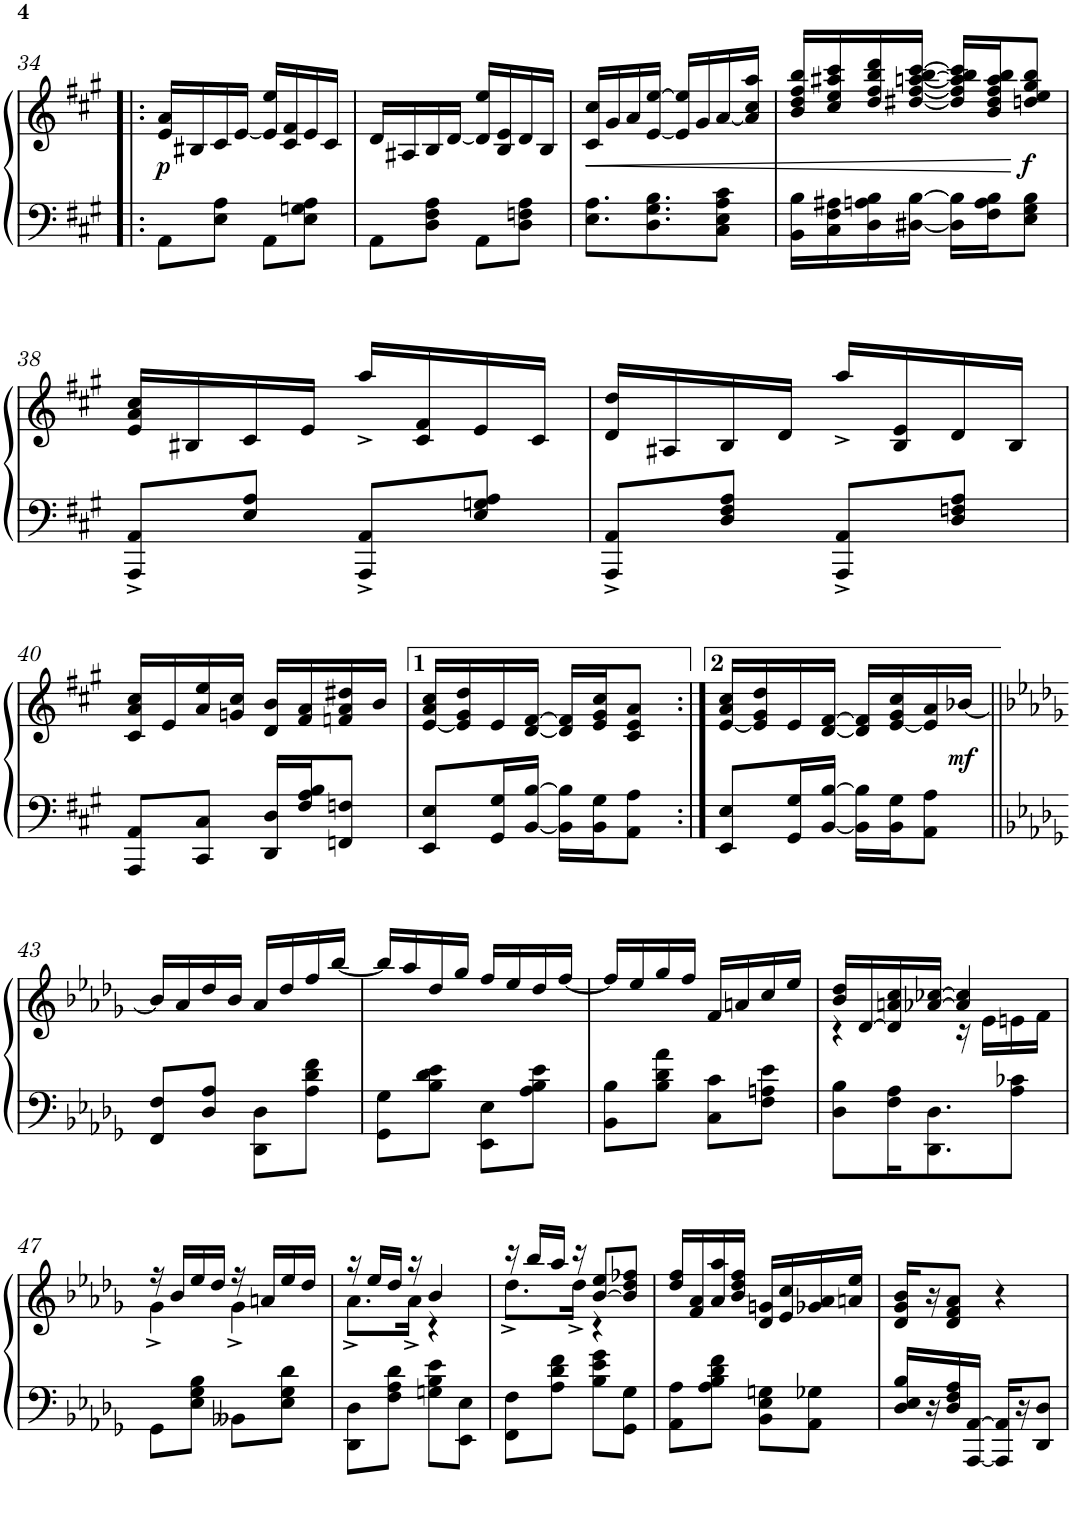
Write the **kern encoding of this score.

**kern	**kern	**dynam
*part1	*part1	*part1
*staff2	*staff1	*staff1/2
*I"Piano	*	*
*I'Pno.	*	*
!!LO:PB:g=z
*clefF4	*clefG2	*
*k[f#c#g#]	*k[f#c#g#]	*
*A:	*A:	*
*M2/4	*M2/4	*
=34!|:	=34!|:	=34!|:
!	!	!LO:DY:b
8AA\L	16e/ 16a/LL	p
.	16B#X/	.
8E\ 8A\J	16c#/	.
.	[16e/JJ	.
8AA\L	16e/] 16ee/LL	.
.	16c#/ 16f#/	.
8E\ 8Gn\ 8A\J	16e/	.
.	16c#/JJ	.
=35	=35	=35
8AA\L	16d/LL	.
.	16A#X/	.
8D\ 8F#\ 8A\J	16B/	.
.	[16d/JJ	.
8AA\L	16d/] 16ee/LL	.
.	16B/ 16e/	.
8D\ 8Fn\ 8A\J	16d/	.
.	16B/JJ	.
=36	=36	=36
!	!	!LO:HP:b
8.E\ 8.A\L	16c#/ 16cc#/LL	<
.	16g#/	.
.	16a/	.
8.D\ 8.G#\ 8.B\	[16e/ [16ee/JJ	.
.	16e/] 16ee/]LL	.
.	16g#/	.
8C#\ 8E\ 8A\ 8c#\J	[16a/	.
.	16a/] 16cc#/ 16aa/JJ	.
=37	=37	=37
16BB\ 16B\LL	16b/ 16dd/ 16ff#/ 16bb/LL	.
16C#\ 16F#\ 16A#X\	16cc#/ 16ee/ 16aa#X/ 16ccc#/	.
16D\ 16An\ 16B\	16dd/ 16ff#/ 16bb/ 16ddd/	.
[16D#X\ [16B\JJ	[16dd#X/ [16ff#/ [16aan/ [16bb/ [16ccc#/JJ	.
16D#\] 16B\]LL	16dd#/] 16ff#/] 16aa/] 16bb/] 16ccc#/]LL	.
16F#\ 16A\ 16B\J	16b/ 16dd#/ 16ff#/ 16aa/ 16bb/J	.
!	!	!LO:DY:n=1:b
8E\ 8G#\ 8B\J	8ddn/ 8ee/ 8gg#/ 8bb/J	[ f
!!LO:LB:g=z
=38	=38	=38
8AAA/^ 8AA/^L	16e/ 16a/ 16cc#/LL	.
.	16B#X/	.
8E/ 8A/J	16c#/	.
.	16e/JJ	.
8AAA/^ 8AA/^L	16aa^/LL	.
.	16c#/ 16f#/	.
8E/ 8Gn/ 8A/J	16e/	.
.	16c#/JJ	.
=39	=39	=39
8AAA/^ 8AA/^L	16d/ 16dd/LL	.
.	16A#X/	.
8D/ 8F#/ 8A/J	16B/	.
.	16d/JJ	.
8AAA/^ 8AA/^L	16aa^/LL	.
.	16B/ 16e/	.
8D/ 8Fn/ 8A/J	16d/	.
.	16B/JJ	.
!!LO:LB:g=z
=40	=40	=40
8AAA/ 8AA/L	16c#/ 16a/ 16cc#/LL	.
.	16e/	.
8CC#/ 8C#/J	16a/ 16ee/	.
.	16gn/ 16cc#/JJ	.
16DD/ 16D/LL	16d/ 16b/LL	.
16F#/ 16A/ 16B/J	16f#/ 16a/	.
8FFn/ 8Fn/J	16fn/ 16a/ 16dd#X/	.
.	16b/JJ	.
=41	=41	=41
8EE/ 8E/L	[16e/ 16a/ 16cc#/LL	.
.	16e/] 16g#/ 16dd/	.
16GG#/ 16G#/L	16e/	.
[16BB/ [16B/JJ	[16d/ [16f#/JJ	.
16BB\] 16B\]LL	16d/] 16f#/]LL	.
16BB\ 16G#\J	16e/ 16g#/ 16cc#/J	.
8AA\ 8A\J	8c#/ 8e/ 8a/J	.
=42:|!	=42:|!	=42:|!
8EE/ 8E/L	[16e/ 16a/ 16cc#/LL	.
.	16e/] 16g#/ 16dd/	.
16GG#/ 16G#/L	16e/	.
[16BB/ [16B/JJ	[16d/ [16f#/JJ	.
16BB\] 16B\]LL	16d/] 16f#/]LL	.
16BB\ 16G#\J	[16e/ 16g#/ 16cc#/	.
8AA\ 8A\J	16e/] 16a/	.
!	!	!LO:DY:b
.	[16b-X/JJ	mf
!!LO:LB:g=z
=43||	=43||	=43||
*k[b-e-a-d-g-]	*k[b-e-a-d-g-]	*
*D-:	*D-:	*
8FF/ 8F/L	16b-/LL]	.
.	16a-/	.
8D-/ 8A-/J	16dd-/	.
.	16b-/JJ	.
8DD-\ 8D-\L	16a-/LL	.
.	16dd-/	.
8A-\ 8d-\ 8f\J	16ff/	.
.	[16bb-/JJ	.
=44	=44	=44
8GG-\ 8G-\L	16bb-/LL]	.
.	16aa-/	.
8B-\ 8d-\ 8e-\J	16dd-/	.
.	16gg-/JJ	.
8EE-\ 8E-\L	16ff/LL	.
.	16ee-/	.
8A-\ 8B-\ 8e-\J	16dd-/	.
.	[16ff/JJ	.
=45	=45	=45
8BB-\ 8B-\L	16ff/LL]	.
.	16ee-/	.
8B-\ 8d-\ 8a-\J	16gg-/	.
.	16ff/JJ	.
8C\ 8c\L	16f/LL	.
.	16an/	.
8F\ 8An\ 8e-\J	16cc/	.
.	16ee-/JJ	.
=46	=46	=46
*	*^	*
8D-\ 8B-\L	16b-/ 16dd-/LL	4r	.
.	[>16d-/	.	.
16F\ 16A-\K	16d-/] 16an/ 16cc/	.	.
8.DD-\ 8.D-\	[>16a-X/ [>16cc-X/JJ	.	.
.	4a-/] 4cc-/]	16r	.
.	.	16e-\LL	.
8A-\ 8c-X\J	.	16en\	.
.	.	16f\JJ	.
!!LO:LB:g=z	!!
=47	=47	=47	=47
8GG-\L	16r	4g-^\	.
.	16b-/LL	.	.
8E-\ 8G-\ 8B-\J	16ee-/	.	.
.	16dd-/JJ	.	.
8BB--X\L	16r	4g-^\	.
.	16an/LL	.	.
8E-\ 8G-\ 8d-\J	16ee-/	.	.
.	16dd-/JJ	.	.
=48	=48	=48	=48
8DD-\ 8D-\L	16r	8.a-^\L	.
.	16ee-/LL	.	.
8F\ 8A-\ 8d-\J	16dd-/JJ	.	.
.	16r	16a-^\Jk	.
8Gn\ 8B-\ 8e-\L	4b-/	4r	.
8EE-\ 8E-\J	.	.	.
=49	=49	=49	=49
8FF\ 8F\L	16r	8.dd-^\L	.
.	16bb-/LL	.	.
8A-\ 8d-\ 8f\J	16aa-/JJ	.	.
.	16r	16dd-^\Jk	.
8B-\ 8e-\ 8g-\L	[>8b-/ 8ee-/L	4r	.
8GG-\ 8G-\J	8b-/] 8dd-/ 8ff-X/J	.	.
*	*v	*v	*
=50	=50	=50
8AA-\ 8A-\L	16dd-/ 16ff/LL	.
.	16f/ 16a-/	.
8A-\ 8B-\ 8d-\ 8f\J	16a-/ 16aa-/	.
.	16b-/ 16dd-/ 16ff/JJ	.
8BB-\ 8E-\ 8Gn\L	16d-/ 16gn/LL	.
.	16e-/ 16cc/	.
8AA-\ 8G-X\J	16g-X/ 16a-/	.
.	16an/ 16ee-/JJ	.
=51	=51	=51
16D-/ 16E-/ 16B-/LL	16d-/ 16g-/ 16b-/LL	.
16r	16r	.
16D-/ 16F/ 16A-/	8d-/ 8f/ 8a-/J	.
[16AAA-/ [16AA-/JJ	.	.
16AAA-/] 16AA-/]LL	4r	.
16r	.	.
8DD-/ 8D-/J	.	.
=	=	=
*-	*-	*-
